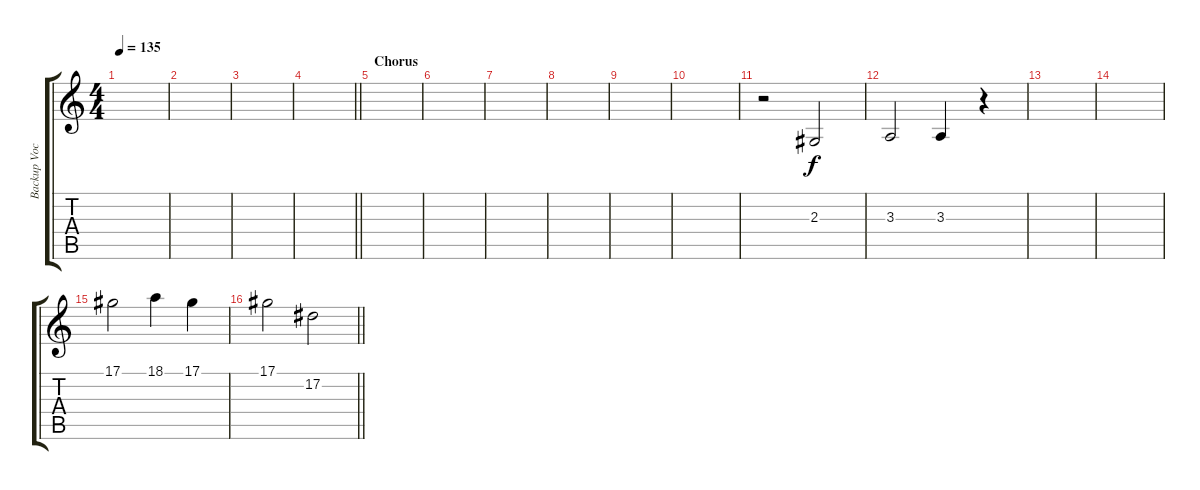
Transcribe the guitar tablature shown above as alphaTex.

\track ("Backup Vocals" "Backup Voc") {instrument clarinet}
\staff {score tabs}
\tuning (Eb4 Bb3 Gb3 Db3 Ab2 Eb2) {hide}
\ts (4 4)
\tempo 135
\clef g2
\ks c
|
|
|
\barLineRight lightlight
|
\section ("" "Chorus")
|
|
|
|
|
|
r.2 2.3.2 |
3.3.2 3.3.4 r.4 |
|
|
17.1.2 18.1.4 17.1.4 |
\barLineRight lightlight
17.1.2 17.2.2
